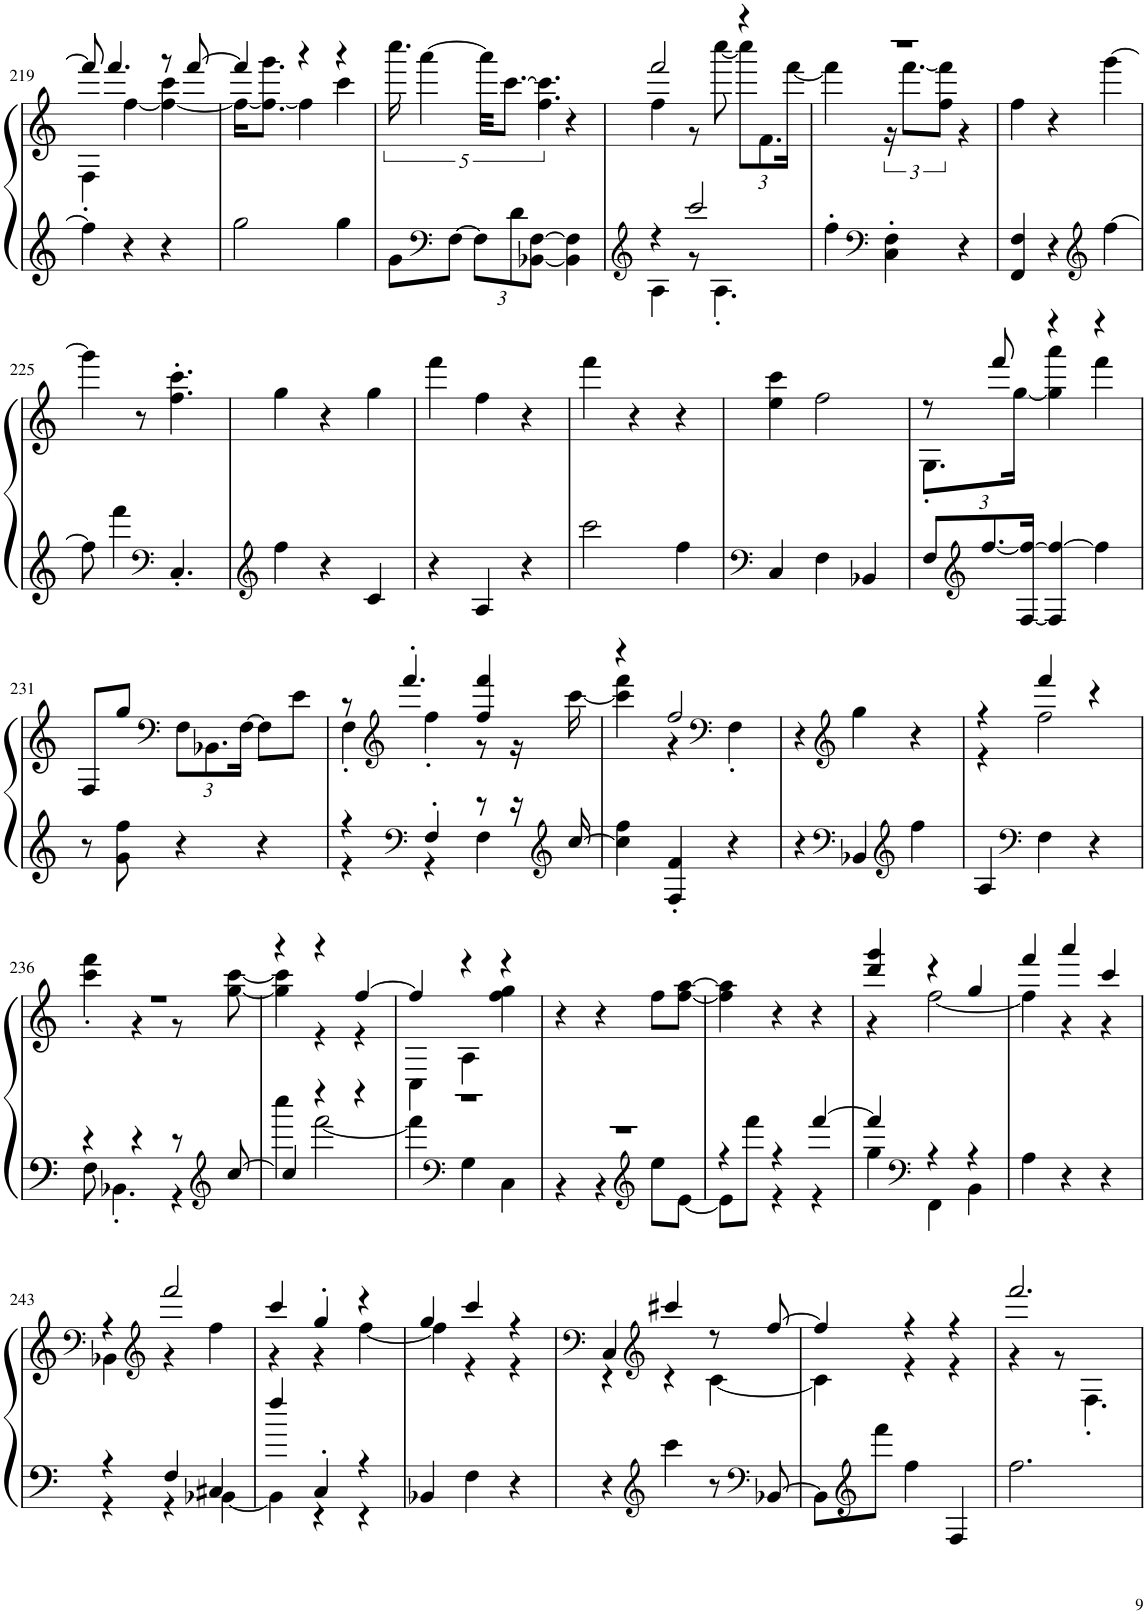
**kern	**kern
*part1	*part1
*staff2	*staff1
*I"Piano	*
*I'Pno.	*
!!LO:PB:g=z
*clefG2	*clefG2
*k[]	*k[]
*M3/4	*M3/4
=219	=219
*	*^
4ff\]	8fff/]	4F'\
.	4.fff/	.
4r	.	[4ff\
4r	8r	4ff\_ 4ccc\
.	[8fff/	.
=220	=220	=220
2gg\	4fff/]	16ff\KL_
.	.	8.ff\_ 8.ggg\J
.	4r	4ff\]
4gg\	4r	4ccc\
*	*v	*v
=221	=221
8g\L	20.cccc\
.	[5aaa\
*clefF4	*
[8F\J	.
*Xbrackettup	*
12F\L]	.
.	40aaa\KKL]
.	[10.ccc\J
12d\	.
[12BB-X\ [12F\J	.
.	[20ff\ 20ccc\_
4BB-\] 4F\]	4r
4ryy	4ff\] 4ccc\]
=222	=222
*clefG2	*
*^	*^
4r	4A\	2fff/	4ff\
2ccc/	8r	.	8r
.	4.A'\	.	[8cccc\
*	*	*	*Xbrackettup
.	.	4r	12cccc\L]
.	.	.	12.f\
.	.	.	[24fff\Jk
*v	*v	*	*
=223	=223	=223
4ff'\	2.r	4fff\]
*clefF4	*	*
*	*	*brackettup
4C\' 4F\'	.	24r
.	.	[12.fff\L
.	.	12ff\ 12fff\]J
4r	.	4r
*	*v	*v
=224	=224
4FF/ 4F/	4ff\
4r	4r
*clefG2	*
[4ff\	[4ggg\
!!LO:LB:g=z
=225	=225
8ff\]	4ggg\]
4fff\	.
.	8r
*clefF4	*
4.C'/	4.ff\' 4.ccc\'
=226	=226
*clefG2	*
4ff\	4gg\
4r	4r
4c/	4gg\
=227	=227
4r	4fff\
4A/	4ff\
4r	4r
=228	=228
2ccc\	4fff\
.	4r
4ff\	4r
=229	=229
*clefF4	*
4C/	4ee\ 4ccc\
4F\	2ff\
4BB-X/	.
=230	=230
*	*^
12F/L	8r	8.G'\L
*clefG2	*	*
[12.ff/	.	.
.	8fff/	.
.	.	[16gg\Jk
[24F/ 24ff/_Jk	.	.
4F/] 4ff/_	4r	4gg\] 4aaa\
4ff\]	4r	4fff\
*	*v	*v
!!LO:LB:g=z
=231	=231
8r	8F/L
8g\ 8ff\	8gg/J
*	*clefF4
*	*Xbrackettup
4r	12F\L
.	12.BB-X\
.	[24F\Jk
4r	8F\L]
.	8e\J
=232	=232
*^	*^
4r	4r	8r	4F'\
*	*	*clefG2	*
.	.	4.fff'/	.
*clefF4	*	*	*
4F'/	4r	.	4ff'\
8r	4F\	4ff/ 4fff/	8r
16r	.	.	16r
*clefG2	*	*	*
[16cc/	.	.	[16ccc\
*v	*v	*	*
=233	=233	=233
4cc\] 4ff\	4r	4ccc\] 4fff\
4F/' 4f/'	2ff/	4r
*	*clefF4	*
4r	.	4F'\
*	*v	*v
=234	=234
4r	4r
*clefF4	*clefG2
4BB-X/	4gg\
*clefG2	*
4ff\	4r
=235	=235
*	*^
4A/	4r	4r
*clefF4	*	*
4F\	4fff/	2ff\
4r	4r	.
!!LO:LB:g=z	!!
=236	=236	=236
*^	*	*
4r	8F\	2.r	4ccc\' 4fff\'
.	4.BB-X'\	.	.
4r	.	.	4r
8r	4r	.	8r
*clefG2	*	*	*
[8cc/	.	.	[8gg\ [8ccc\
=237	=237	=237	=237
4cc/]	4cccc\	4r	4gg\] 4ccc\]
4r	[2fff\	4r	4r
4r	.	[4ff/	4r
=238	=238	=238	=238
2.r	4fff\]	4ff/]	4C\
*clefF4	*	*	*
.	4G\	4r	4A\
.	4C\	4r	4ff\ 4gg\
*	*	*v	*v
=239	=239	=239
2.r	4r	4r
.	4r	4r
*clefG2	*	*
.	8ee\L	8ff\L
.	[8e\J	[8ff\ [8aa\J
=240	=240	=240
4r	8e\L]	4ff\] 4aa\]
.	8fff\J	.
4r	4r	4r
[4fff/	4r	4r
=241	=241	=241
*	*	*^
4fff/]	4gg\	4ddd/ 4ggg/	4r
*clefF4	*	*	*
4r	4FF\	4r	[2ff\
4r	4BB\	4gg/	.
*v	*v	*	*
=242	=242	=242
4A\	4fff/	4ff\]
4r	4aaa/	4r
4r	4ccc/	4r
!!LO:LB:g=z	!!
=243	=243	=243
*	*clefF4	*
*^	*	*
4r	4r	4r	4BB-X\
*	*	*clefG2	*
4F/	4r	2fff/	4r
4C#X/	[4BB-X\	.	4ff\
=244	=244	=244	=244
4ff/	4BB-\]	4ccc/	4r
4C'/	4r	4gg'/	4r
4r	4r	4r	[4ff\
*v	*v	*	*
=245	=245	=245
4BB-X/	4gg/	4ff\]
4F\	4ccc/	4r
4r	4r	4r
=246	=246	=246
*	*clefF4	*
4r	4C/	4r
*clefG2	*clefG2	*
4ccc\	4ccc#X/	4r
8r	8r	[4c\
*clefF4	*	*
[8BB-X/	[8ff/	.
=247	=247	=247
8BB-\L]	4ff/]	4c\]
*clefG2	*	*
8fff\J	.	.
4ff\	4r	4r
4F/	4r	4r
=248	=248	=248
2.ff\	2.fff/	4r
.	.	8r
.	.	4.F'\
*	*v	*v
=	=
*-	*-
